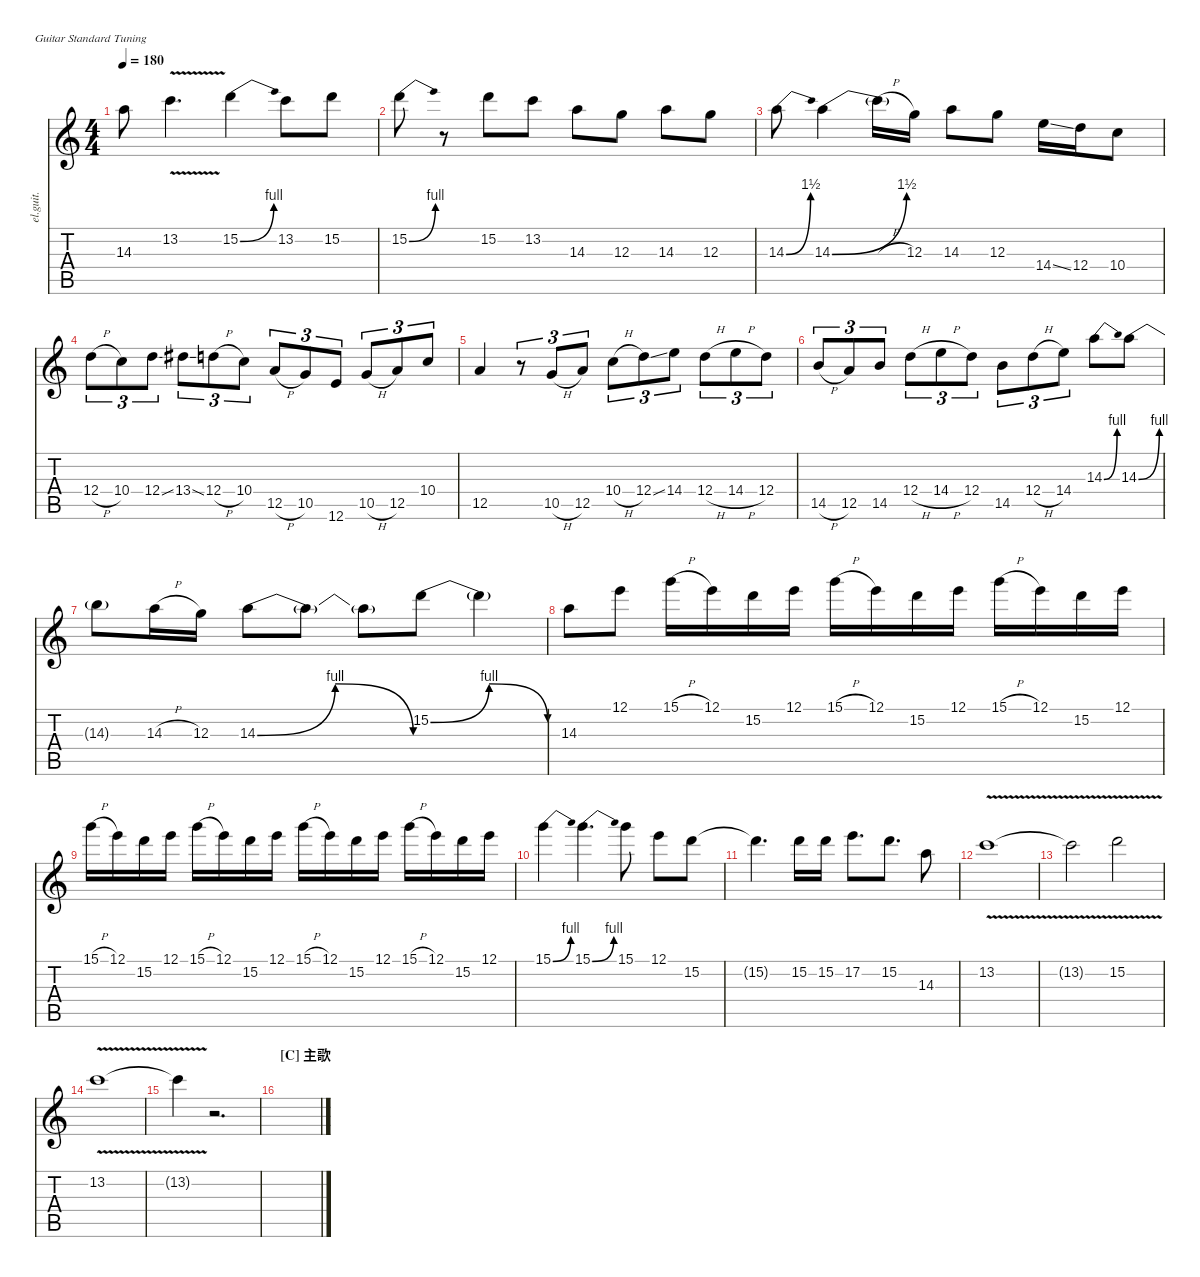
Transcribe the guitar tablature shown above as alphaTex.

\defaultSystemsLayout 4
\hideDynamics
\bracketExtendMode nobrackets
\otherSystemsTrackNameOrientation horizontal
\track ("Lead" "el.guit.") {instrument electricguitarclean}
\staff {score tabs}
\tuning (E4 B3 G3 D3 A2 E2)
\ts (4 4)
\tempo 180
\clef g2
\ks c
14.3.8{dy mf} 13.2{v}.4{d} 15.2{be (bend 0 0 15 4)}.4 13.2.8 15.2.8 |
15.2{be (bend 0 0 15 4)}.8 r.8 15.2.8 13.2.8 14.3.8 12.3.8 14.3.8 12.3.8 |
14.3{be (bend 0 0 15.6 6)}.8 14.3{be (bend 0 0 15 6)}.4 14.3{h t}.16 12.3.16 14.3.8 12.3.8 14.4{ss}.16 12.4.16 10.4.8 |
12.4{h}.8{tu (3 2)} 10.4.8{tu (3 2)} 12.4{ss}.8{tu (3 2)} 13.4{ss}.8{tu (3 2)} 12.4{h}.8{tu (3 2)} 10.4.8{tu (3 2)} 12.5{h}.8{tu (3 2)} 10.5.8{tu (3 2)} 12.6.8{tu (3 2)} 10.5{h}.8{tu (3 2)} 12.5.8{tu (3 2)} 10.4.8{tu (3 2)} |
12.5.4 r.8{tu (3 2)} 10.5{h}.8{tu (3 2)} 12.5.8{tu (3 2)} 10.4{h}.8{tu (3 2)} 12.4{ss}.8{tu (3 2)} 14.4.8{tu (3 2)} 12.4{h}.8{tu (3 2)} 14.4{h}.8{tu (3 2)} 12.4.8{tu (3 2)} |
14.5{h}.8{tu (3 2)} 12.5.8{tu (3 2)} 14.5.8{tu (3 2)} 12.4{h}.8{tu (3 2)} 14.4{h}.8{tu (3 2)} 12.4.8{tu (3 2)} 14.5.8{tu (3 2)} 12.4{h}.8{tu (3 2)} 14.4.8{tu (3 2)} 14.3{be (bend 0 0 15 4)}.8 14.3{be (bend 0 0 15 4)}.8 |
14.3{t}.8 14.3{h}.16 12.3.16 14.3{be (bendrelease 0 0 10.2 4 20.4 4 30 0)}.8 14.3{t}.8 14.3{t}.8 15.2{be (bendrelease 0 0 10.2 4 20.4 4 30 0)}.8 15.2{t}.4 |
14.3.8 12.1.8 15.1{h}.16 12.1.16 15.2.16 12.1.16 15.1{h}.16 12.1.16 15.2.16 12.1.16 15.1{h}.16 12.1.16 15.2.16 12.1.16 |
15.1{h}.16 12.1.16 15.2.16 12.1.16 15.1{h}.16 12.1.16 15.2.16 12.1.16 15.1{h}.16 12.1.16 15.2.16 12.1.16 15.1{h}.16 12.1.16 15.2.16 12.1.16 |
15.1{be (bend 0 0 15 4)}.4 15.1{be (bend 0 0 15 4)}.4{d} 15.1.8 12.1.8 15.2.8 |
15.2{t}.4{d} 15.2.16 15.2.16 17.2.8{d} 15.2.8{d} 14.3.8 |
13.2{v}.1 |
13.2{v t}.2 15.2{v}.2 |
13.2{v}.1 |
13.2{v t}.4 r.2{d} |
\section ("C" "主歌")
